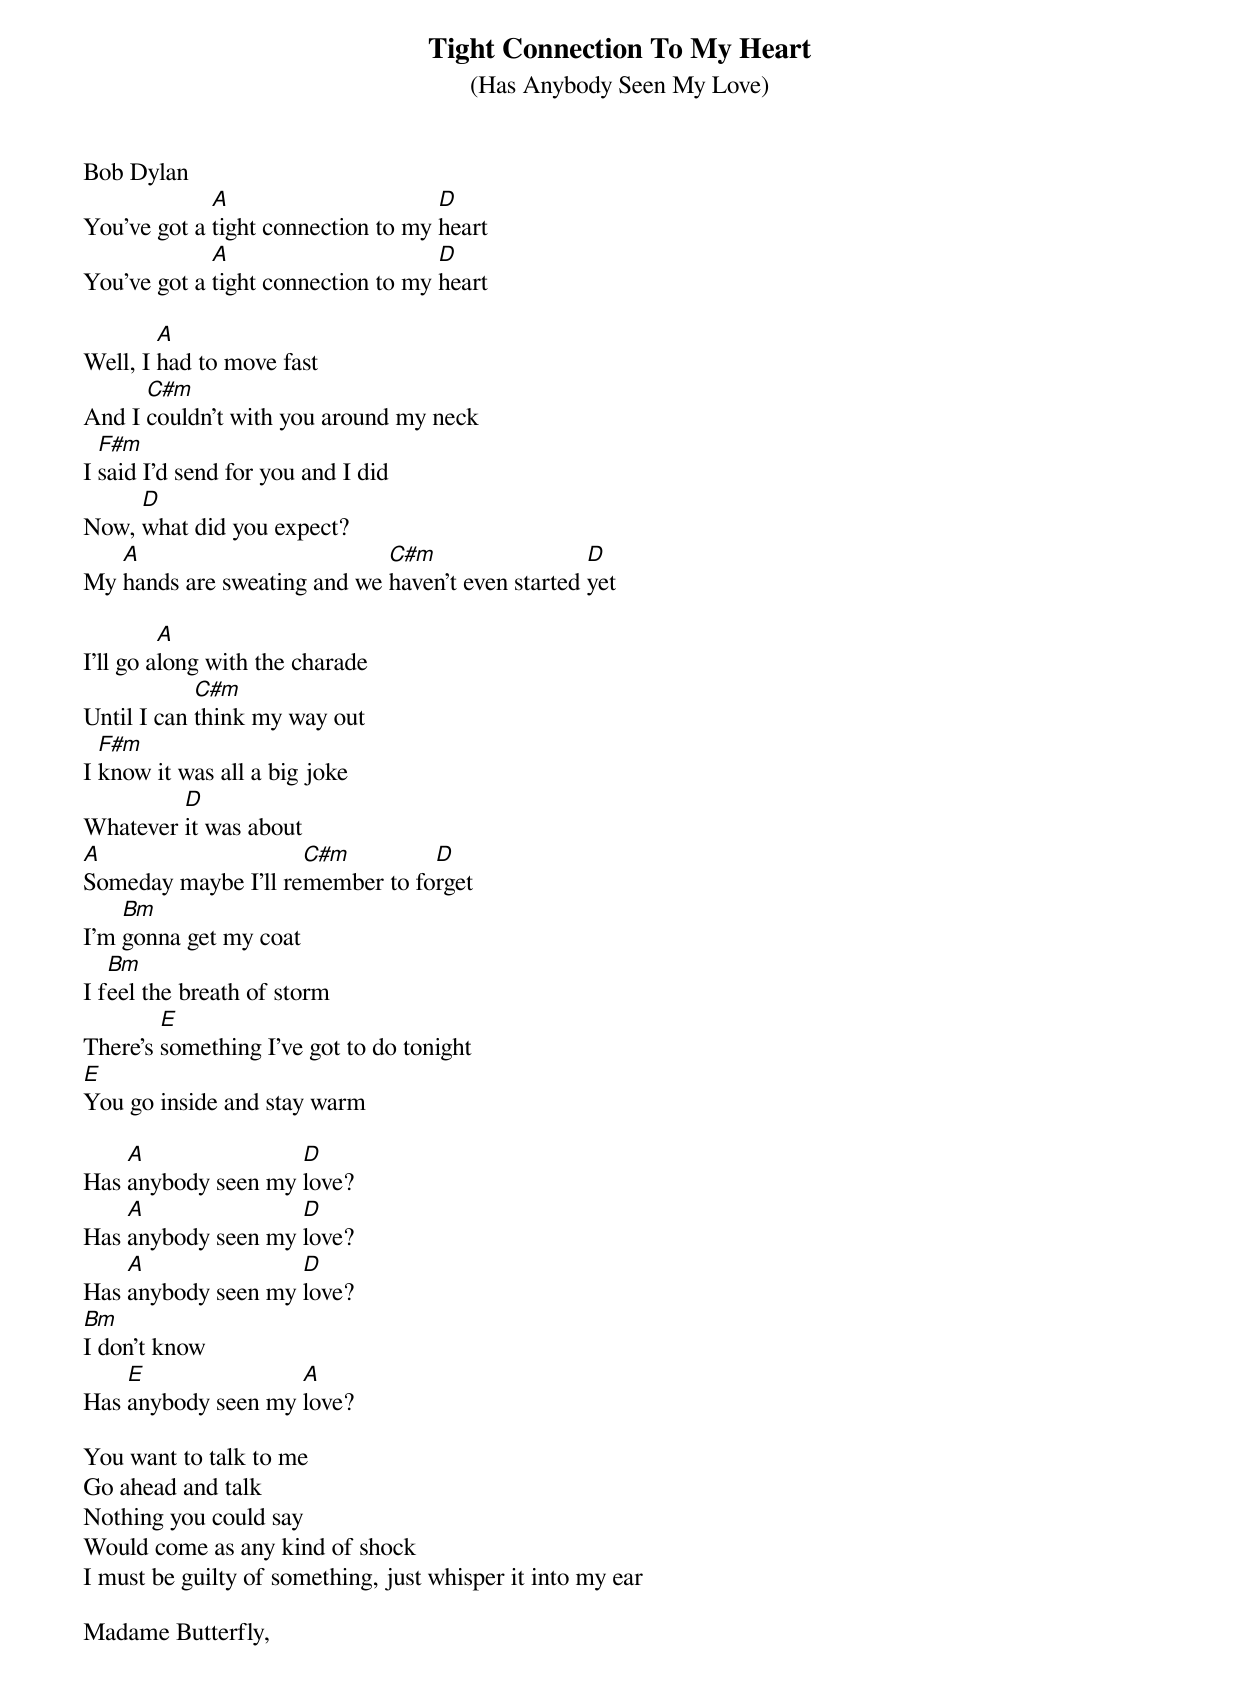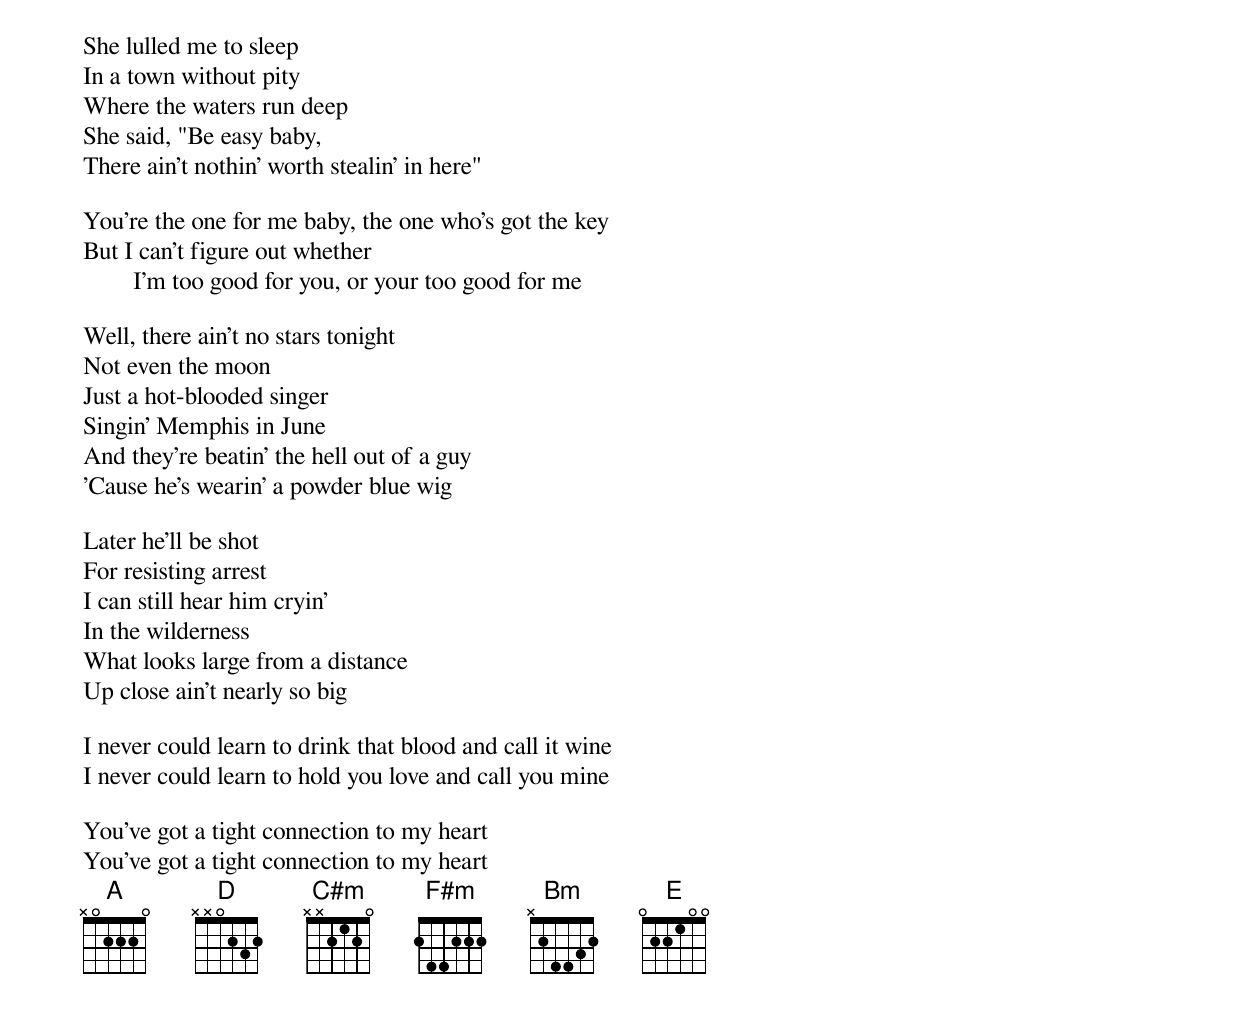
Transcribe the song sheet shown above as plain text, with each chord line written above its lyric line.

Tight Connection To My Heart
(Has Anybody Seen My Love)
Bob Dylan
             A                      D
You've got a tight connection to my heart
             A                      D
You've got a tight connection to my heart

        A
Well, I had to move fast
      C#m
And I couldn't with you around my neck
  F#m
I said I'd send for you and I did
     D
Now, what did you expect?
   A                         C#m                  D
My hands are sweating and we haven't even started yet

         A
I'll go along with the charade
            C#m
Until I can think my way out
  F#m
I know it was all a big joke
         D
Whatever it was about
A                    C#m         D
Someday maybe I'll remember to forget
    Bm
I'm gonna get my coat
   Bm
I feel the breath of storm
        E
There's something I've got to do tonight
E
You go inside and stay warm

    A               D
Has anybody seen my love?
    A               D
Has anybody seen my love?
    A               D
Has anybody seen my love?
Bm
I don't know
    E               A
Has anybody seen my love?

You want to talk to me
Go ahead and talk
Nothing you could say
Would come as any kind of shock
I must be guilty of something, just whisper it into my ear

Madame Butterfly,
She lulled me to sleep
In a town without pity
Where the waters run deep
She said, "Be easy baby,
There ain't nothin' worth stealin' in here"

You're the one for me baby, the one who's got the key
But I can't figure out whether
	I'm too good for you, or your too good for me

Well, there ain't no stars tonight
Not even the moon
Just a hot-blooded singer
Singin' Memphis in June
And they're beatin' the hell out of a guy
'Cause he's wearin' a powder blue wig

Later he'll be shot
For resisting arrest
I can still hear him cryin'
In the wilderness
What looks large from a distance
Up close ain't nearly so big

I never could learn to drink that blood and call it wine
I never could learn to hold you love and call you mine

You've got a tight connection to my heart
You've got a tight connection to my heart
